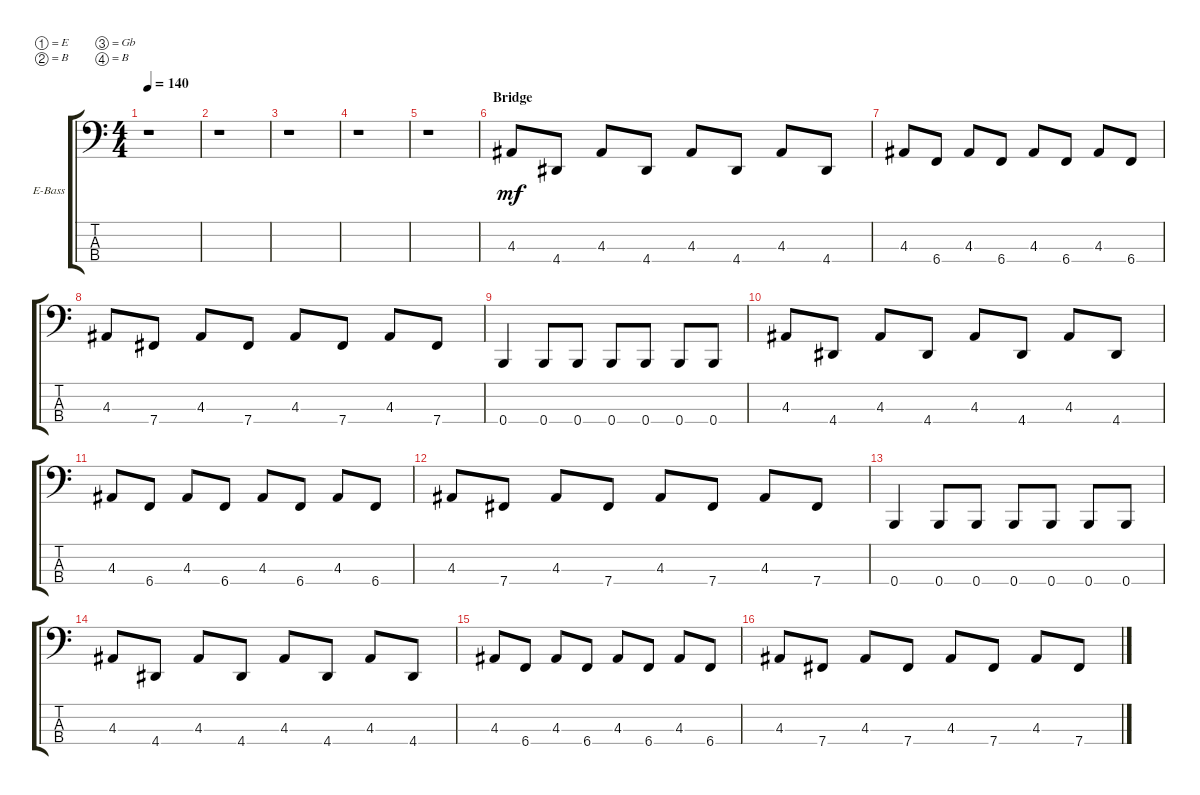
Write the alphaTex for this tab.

\bracketExtendMode groupsimilarinstruments
\firstSystemTrackNameOrientation horizontal
\otherSystemsTrackNameOrientation horizontal
\track ("Electric Bass" "E-Bass") {instrument electricbassfinger}
\staff {score tabs}
\tuning (E2 B1 Gb1 B0)
\ts (4 4)
\tempo 140
\clef f4
\ks c
r.1{dy mf} |
r.1 |
r.1 |
r.1 |
r.1 |
\section ("" "Bridge")
4.3.8 4.4.8 4.3.8 4.4.8 4.3.8 4.4.8 4.3.8 4.4.8 |
4.3.8 6.4.8 4.3.8 6.4.8 4.3.8 6.4.8 4.3.8 6.4.8 |
4.3.8 7.4.8 4.3.8 7.4.8 4.3.8 7.4.8 4.3.8 7.4.8 |
0.4.4 0.4.8 0.4.8 0.4.8 0.4.8 0.4.8 0.4.8 |
4.3.8 4.4.8 4.3.8 4.4.8 4.3.8 4.4.8 4.3.8 4.4.8 |
4.3.8 6.4.8 4.3.8 6.4.8 4.3.8 6.4.8 4.3.8 6.4.8 |
4.3.8 7.4.8 4.3.8 7.4.8 4.3.8 7.4.8 4.3.8 7.4.8 |
0.4.4 0.4.8 0.4.8 0.4.8 0.4.8 0.4.8 0.4.8 |
4.3.8 4.4.8 4.3.8 4.4.8 4.3.8 4.4.8 4.3.8 4.4.8 |
4.3.8 6.4.8 4.3.8 6.4.8 4.3.8 6.4.8 4.3.8 6.4.8 |
4.3.8 7.4.8 4.3.8 7.4.8 4.3.8 7.4.8 4.3.8 7.4.8
